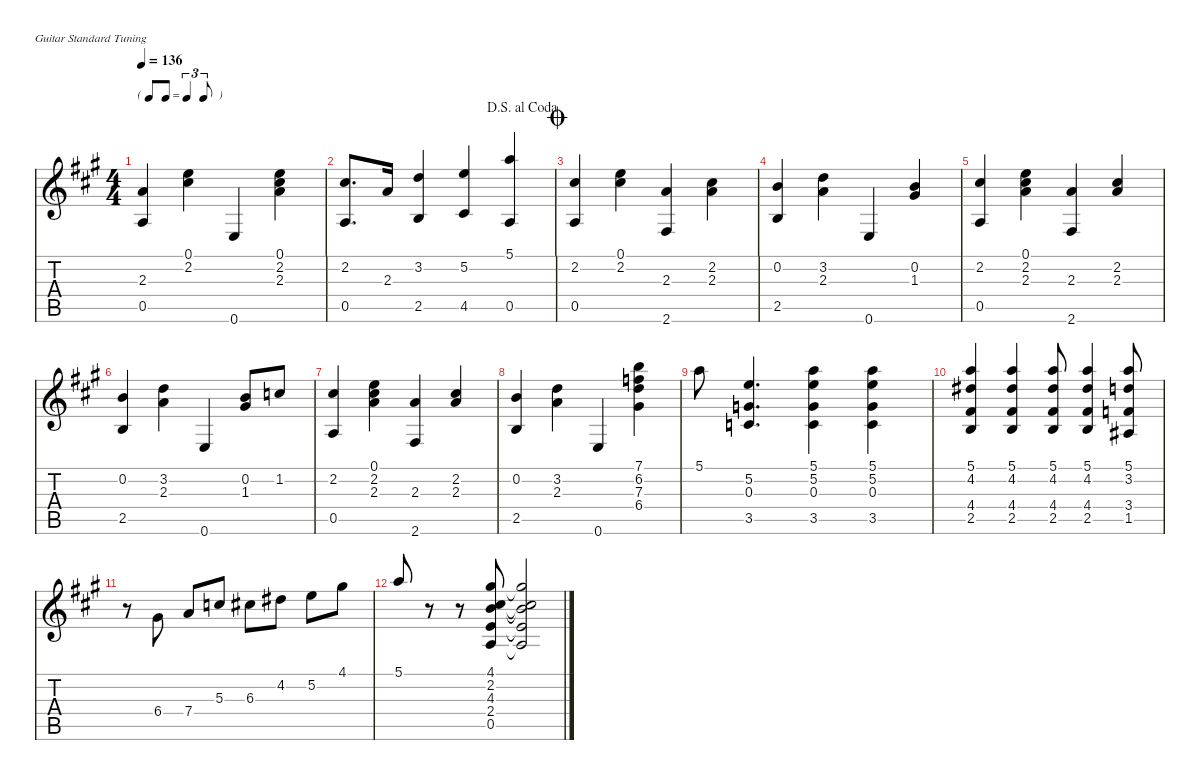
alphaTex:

\defaultSystemsLayout 4
\hideDynamics
\bracketExtendMode nobrackets
\singleTrackTrackNamePolicy hidden
\multiTrackTrackNamePolicy hidden
\firstSystemTrackNameOrientation horizontal
\otherSystemsTrackNameOrientation horizontal
\extendBarLines
\chordDiagramsInScore
\track ("Guitarra" "n.guit.") {instrument acousticguitarnylon}
\staff {score tabs}
\tuning (E4 B3 G3 D3 A2 E2)
\ts (4 4)
\tf triplet8th
\tempo 136
\clef g2
\ks a
(2.3{acc forcenatural} 0.5{acc forcenatural}).4{dy mf beam Up} (2.2{acc #} 0.1{acc forcenatural}).4{beam Down} 0.6{acc forcenatural}.4{beam Up} (2.3{acc forcenatural} 2.2{acc #} 0.1{acc forcenatural}).4{beam Down} |
\jump dalsegnoalcoda
(2.2{acc #} 0.5{acc forcenatural}).8{d beam Up} 2.3{acc forcenatural}.16{beam Up} (3.2{acc forcenatural} 2.5{acc forcenatural}).4{beam Up} (5.2{acc forcenatural} 4.5{acc #}).4{beam Up} (5.1{acc forcenatural} 0.5{acc forcenatural}).4{beam Up} |
\jump coda
(2.2{acc #} 0.5{acc forcenatural}).4{beam Up} (2.2{acc #} 0.1{acc forcenatural}).4{beam Down} (2.3{acc forcenatural} 2.6{acc #}).4{beam Up} (2.3{acc forcenatural} 2.2{acc #}).4{beam Down} |
(0.2{acc forcenatural} 2.5{acc forcenatural}).4{beam Up} (3.2{acc forcenatural} 2.3{acc forcenatural}).4{beam Down} 0.6{acc forcenatural}.4{beam Up} (1.3{acc #} 0.2{acc forcenatural}).4{beam Up} |
(2.2{acc #} 0.5{acc forcenatural}).4{beam Up} (2.3{acc forcenatural} 2.2{acc #} 0.1{acc forcenatural}).4{beam Down} (2.3{acc forcenatural} 2.6{acc #}).4{beam Up} (2.2{acc #} 2.3{acc forcenatural}).4{beam Up} |
(0.2{acc forcenatural} 2.5{acc forcenatural}).4{beam Up} (3.2{acc forcenatural} 2.3{acc forcenatural}).4{beam Down} 0.6{acc forcenatural}.4{beam Up} (1.3{acc #} 0.2{acc forcenatural}).8{beam Up} 1.2{acc forcenatural}.8{beam Up} |
(2.2{acc #} 0.5{acc forcenatural}).4{beam Up} (2.3{acc forcenatural} 2.2{acc #} 0.1{acc forcenatural}).4{beam Down} (2.3{acc forcenatural} 2.6{acc #}).4{beam Up} (2.3{acc forcenatural} 2.2{acc #}).4{beam Up} |
(0.2{acc forcenatural} 2.5{acc forcenatural}).4{beam Up} (3.2{acc forcenatural} 2.3{acc forcenatural}).4{beam Down} 0.6{acc forcenatural}.4{beam Up} (7.1{acc forcenatural} 6.2{acc forcenatural} 7.3{acc forcenatural} 6.4{acc #}).4{beam Down} |
5.1{acc forcenatural}.8{beam Down} (5.2{acc forcenatural} 0.3{acc forcenatural} 3.5{acc forcenatural}).4{d beam Up} (5.1{acc forcenatural} 5.2{acc forcenatural} 0.3{acc forcenatural} 3.5{acc forcenatural}).4{beam Down} (3.5{acc forcenatural} 0.3{acc forcenatural} 5.2{acc forcenatural} 5.1{acc forcenatural}).4{beam Down} |
(5.1{acc forcenatural} 4.2{acc #} 4.4{acc #} 2.5{acc forcenatural}).4{beam Up} (5.1{acc forcenatural} 4.2{acc #} 4.4{acc #} 2.5{acc forcenatural}).4{beam Up} (5.1{acc forcenatural} 4.2{acc #} 4.4{acc #} 2.5{acc forcenatural}).8{beam Up} (5.1{acc forcenatural} 4.2{acc #} 4.4{acc #} 2.5{acc forcenatural}).4{beam Up} (5.1{acc forcenatural} 3.2{acc forcenatural} 3.4{acc forcenatural} 1.5{acc #}).8{beam Up} |
r.8{beam Down} 6.4{acc #}.8{beam Up} 7.4{acc forcenatural}.8{beam Up} 5.3{acc forcenatural}.8{beam Up} 6.3{acc #}.8{beam Down} 4.2{acc #}.8{beam Down} 5.2{acc forcenatural}.8{beam Down} 4.1{acc #}.8{beam Down} |
5.1{acc forcenatural}.8{beam Up} r.8{beam Up} r.8{beam Up} (4.1{acc #} 2.2{acc #} 4.3{acc forcenatural} 2.4{acc forcenatural} 0.5{acc forcenatural}).8{beam Up} (0.5{t acc forcenatural} 2.4{t acc forcenatural} 4.3{t acc forcenatural} 2.2{t acc #} 4.1{t acc #}).2{beam Up}
